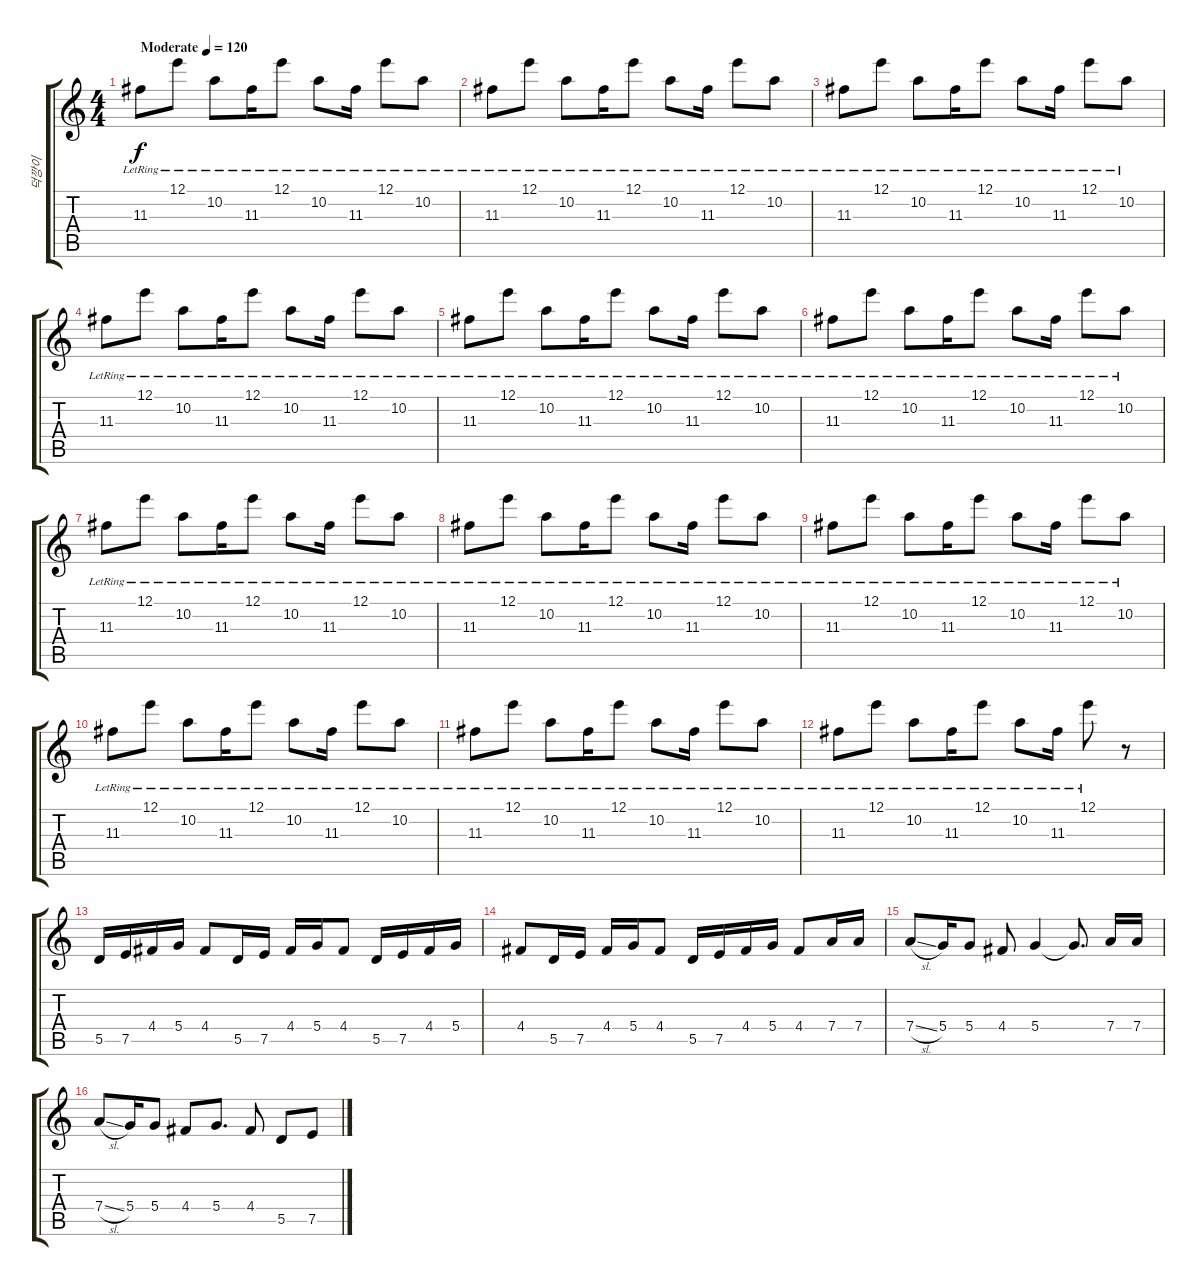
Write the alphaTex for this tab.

\track ("덕깡이" "덕깡이") {instrument acousticguitarsteel}
\staff {score tabs}
\tuning (E4 B3 G3 D3 A2 E2) {hide}
\ts (4 4)
\tempo (120 "Moderate")
\clef g2
\ks c
11.3{lr}.8{dy f instrument acousticguitarsteel} 12.1{lr}.8 10.2{lr}.8 11.3{lr}.16 12.1{lr}.8 10.2{lr}.8 11.3{lr}.16 12.1{lr}.8 10.2{lr}.8 |
11.3{lr}.8 12.1{lr}.8 10.2{lr}.8 11.3{lr}.16 12.1{lr}.8 10.2{lr}.8 11.3{lr}.16 12.1{lr}.8 10.2{lr}.8 |
11.3{lr}.8 12.1{lr}.8 10.2{lr}.8 11.3{lr}.16 12.1{lr}.8 10.2{lr}.8 11.3{lr}.16 12.1{lr}.8 10.2{lr}.8 |
11.3{lr}.8 12.1{lr}.8 10.2{lr}.8 11.3{lr}.16 12.1{lr}.8 10.2{lr}.8 11.3{lr}.16 12.1{lr}.8 10.2{lr}.8 |
11.3{lr}.8 12.1{lr}.8 10.2{lr}.8 11.3{lr}.16 12.1{lr}.8 10.2{lr}.8 11.3{lr}.16 12.1{lr}.8 10.2{lr}.8 |
11.3{lr}.8 12.1{lr}.8 10.2{lr}.8 11.3{lr}.16 12.1{lr}.8 10.2{lr}.8 11.3{lr}.16 12.1{lr}.8 10.2{lr}.8 |
11.3{lr}.8 12.1{lr}.8 10.2{lr}.8 11.3{lr}.16 12.1{lr}.8 10.2{lr}.8 11.3{lr}.16 12.1{lr}.8 10.2{lr}.8 |
11.3{lr}.8 12.1{lr}.8 10.2{lr}.8 11.3{lr}.16 12.1{lr}.8 10.2{lr}.8 11.3{lr}.16 12.1{lr}.8 10.2{lr}.8 |
11.3{lr}.8 12.1{lr}.8 10.2{lr}.8 11.3{lr}.16 12.1{lr}.8 10.2{lr}.8 11.3{lr}.16 12.1{lr}.8 10.2{lr}.8 |
11.3{lr}.8 12.1{lr}.8 10.2{lr}.8 11.3{lr}.16 12.1{lr}.8 10.2{lr}.8 11.3{lr}.16 12.1{lr}.8 10.2{lr}.8 |
11.3{lr}.8 12.1{lr}.8 10.2{lr}.8 11.3{lr}.16 12.1{lr}.8 10.2{lr}.8 11.3{lr}.16 12.1{lr}.8 10.2{lr}.8 |
11.3{lr}.8 12.1{lr}.8 10.2{lr}.8 11.3{lr}.16 12.1{lr}.8 10.2{lr}.8 11.3{lr}.16 12.1{lr}.8 r.8 |
5.5.16 7.5.16 4.4.16 5.4.16 4.4.8 5.5.16 7.5.16 4.4.16 5.4.16 4.4.8 5.5.16 7.5.16 4.4.16 5.4.16 |
4.4.8 5.5.16 7.5.16 4.4.16 5.4.16 4.4.8 5.5.16 7.5.16 4.4.16 5.4.16 4.4.8 7.4.16 7.4.16 |
7.4{sl}.8 5.4.16 5.4.8 4.4.8 5.4.4 5.4{t}.8{d} 7.4.16 7.4.16 |
7.4{sl}.8 5.4.16 5.4.8 4.4.8 5.4.8{d} 4.4.8 5.5.8 7.5.8
